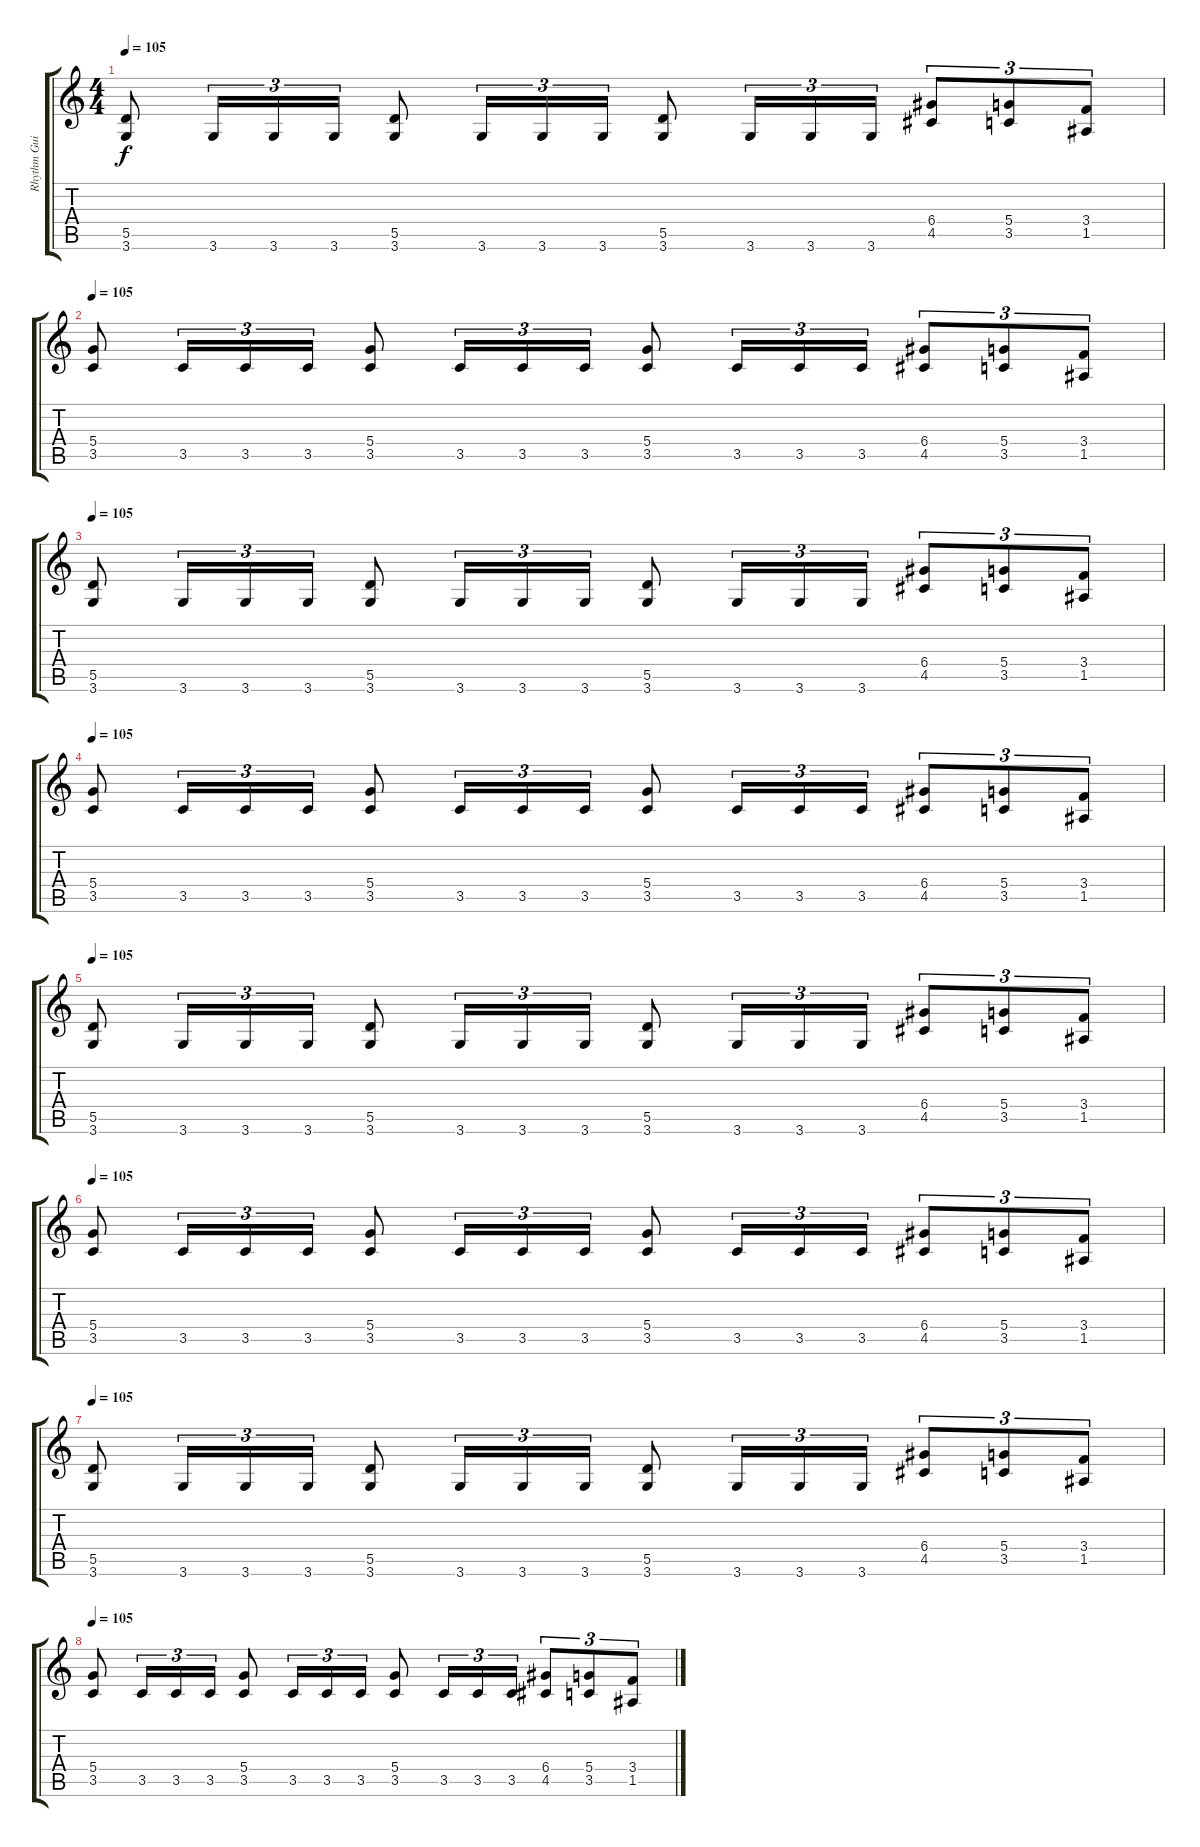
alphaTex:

\track ("Rhythm Guitar" "Rhythm Gui") {instrument distortionguitar}
\staff {score tabs}
\tuning (E4 B3 G3 D3 A2 E2) {hide}
\ts (4 4)
\tempo 105
\clef g2
\ks c
(5.5 3.6).8{dy f} 3.6.16{tu (3 2)} 3.6.16{tu (3 2)} 3.6.16{tu (3 2)} (5.5 3.6).8 3.6.16{tu (3 2)} 3.6.16{tu (3 2)} 3.6.16{tu (3 2)} (5.5 3.6).8 3.6.16{tu (3 2)} 3.6.16{tu (3 2)} 3.6.16{tu (3 2)} (6.4 4.5).8{tu (3 2)} (5.4 3.5).8{tu (3 2)} (3.4 1.5).8{tu (3 2)} |
\tempo 105
(5.4 3.5).8 3.5.16{tu (3 2)} 3.5.16{tu (3 2)} 3.5.16{tu (3 2)} (5.4 3.5).8 3.5.16{tu (3 2)} 3.5.16{tu (3 2)} 3.5.16{tu (3 2)} (5.4 3.5).8 3.5.16{tu (3 2)} 3.5.16{tu (3 2)} 3.5.16{tu (3 2)} (6.4 4.5).8{tu (3 2)} (5.4 3.5).8{tu (3 2)} (3.4 1.5).8{tu (3 2)} |
\tempo 105
(5.5 3.6).8 3.6.16{tu (3 2)} 3.6.16{tu (3 2)} 3.6.16{tu (3 2)} (5.5 3.6).8 3.6.16{tu (3 2)} 3.6.16{tu (3 2)} 3.6.16{tu (3 2)} (5.5 3.6).8 3.6.16{tu (3 2)} 3.6.16{tu (3 2)} 3.6.16{tu (3 2)} (6.4 4.5).8{tu (3 2)} (5.4 3.5).8{tu (3 2)} (3.4 1.5).8{tu (3 2)} |
\tempo 105
(5.4 3.5).8 3.5.16{tu (3 2)} 3.5.16{tu (3 2)} 3.5.16{tu (3 2)} (5.4 3.5).8 3.5.16{tu (3 2)} 3.5.16{tu (3 2)} 3.5.16{tu (3 2)} (5.4 3.5).8 3.5.16{tu (3 2)} 3.5.16{tu (3 2)} 3.5.16{tu (3 2)} (6.4 4.5).8{tu (3 2)} (5.4 3.5).8{tu (3 2)} (3.4 1.5).8{tu (3 2)} |
\tempo 105
(5.5 3.6).8 3.6.16{tu (3 2)} 3.6.16{tu (3 2)} 3.6.16{tu (3 2)} (5.5 3.6).8 3.6.16{tu (3 2)} 3.6.16{tu (3 2)} 3.6.16{tu (3 2)} (5.5 3.6).8 3.6.16{tu (3 2)} 3.6.16{tu (3 2)} 3.6.16{tu (3 2)} (6.4 4.5).8{tu (3 2)} (5.4 3.5).8{tu (3 2)} (3.4 1.5).8{tu (3 2)} |
\tempo 105
(5.4 3.5).8 3.5.16{tu (3 2)} 3.5.16{tu (3 2)} 3.5.16{tu (3 2)} (5.4 3.5).8 3.5.16{tu (3 2)} 3.5.16{tu (3 2)} 3.5.16{tu (3 2)} (5.4 3.5).8 3.5.16{tu (3 2)} 3.5.16{tu (3 2)} 3.5.16{tu (3 2)} (6.4 4.5).8{tu (3 2)} (5.4 3.5).8{tu (3 2)} (3.4 1.5).8{tu (3 2)} |
\tempo 105
(5.5 3.6).8 3.6.16{tu (3 2)} 3.6.16{tu (3 2)} 3.6.16{tu (3 2)} (5.5 3.6).8 3.6.16{tu (3 2)} 3.6.16{tu (3 2)} 3.6.16{tu (3 2)} (5.5 3.6).8 3.6.16{tu (3 2)} 3.6.16{tu (3 2)} 3.6.16{tu (3 2)} (6.4 4.5).8{tu (3 2)} (5.4 3.5).8{tu (3 2)} (3.4 1.5).8{tu (3 2)} |
\tempo 105
(5.4 3.5).8 3.5.16{tu (3 2)} 3.5.16{tu (3 2)} 3.5.16{tu (3 2)} (5.4 3.5).8 3.5.16{tu (3 2)} 3.5.16{tu (3 2)} 3.5.16{tu (3 2)} (5.4 3.5).8 3.5.16{tu (3 2)} 3.5.16{tu (3 2)} 3.5.16{tu (3 2)} (6.4 4.5).8{tu (3 2)} (5.4 3.5).8{tu (3 2)} (3.4 1.5).8{tu (3 2)}
